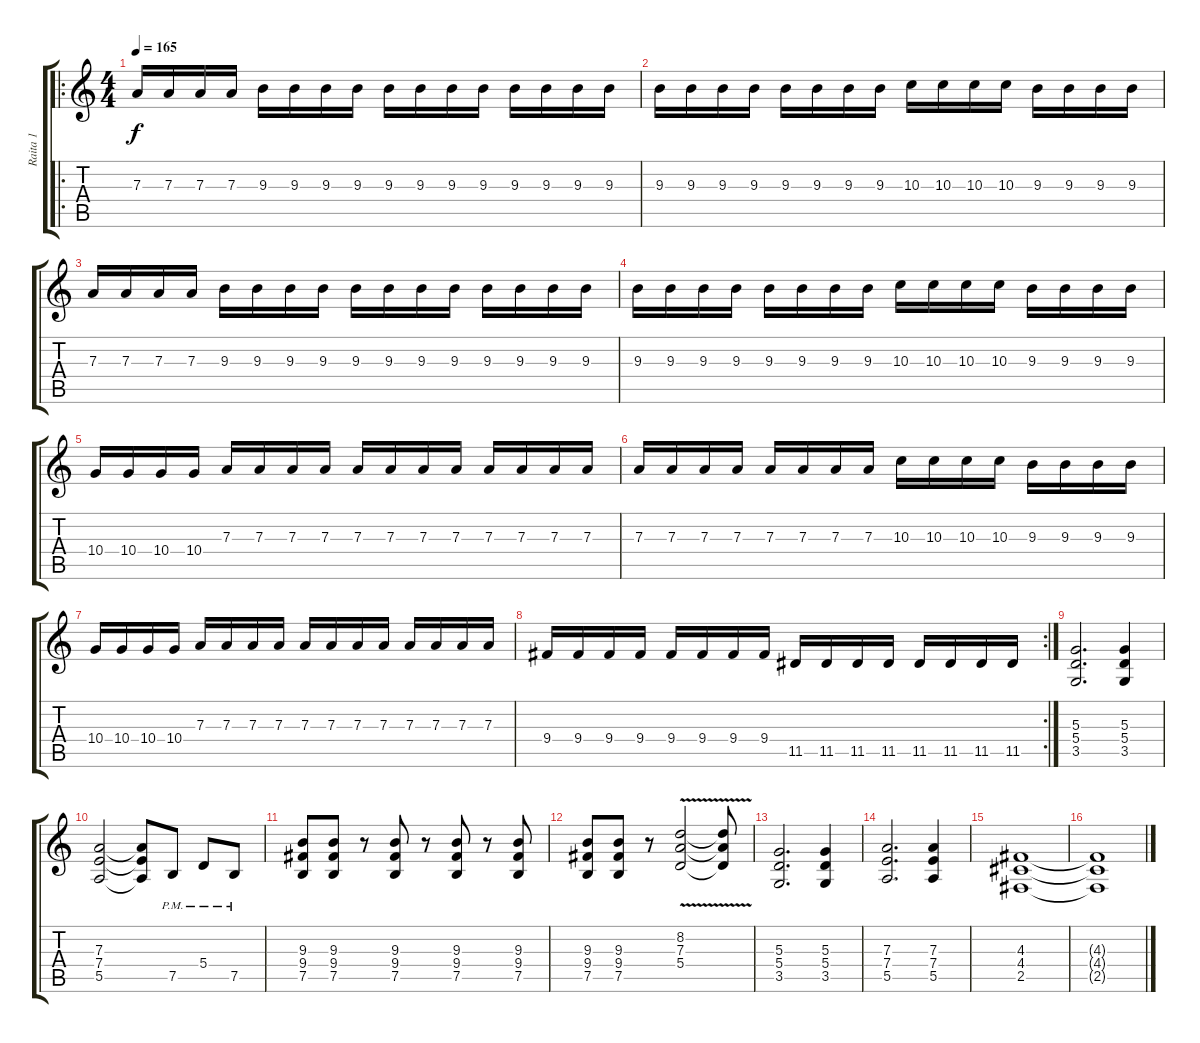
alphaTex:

\track ("Raita 1" "Raita 1") {instrument distortionguitar}
\staff {score tabs}
\tuning (B3 Gb3 D3 A2 E2 B1) {hide}
\ro
\ts (4 4)
\tempo 165
\clef g2
\ks c
7.3.16{dy f} 7.3.16 7.3.16 7.3.16 9.3.16 9.3.16 9.3.16 9.3.16 9.3.16 9.3.16 9.3.16 9.3.16 9.3.16 9.3.16 9.3.16 9.3.16 |
9.3.16 9.3.16 9.3.16 9.3.16 9.3.16 9.3.16 9.3.16 9.3.16 10.3.16 10.3.16 10.3.16 10.3.16 9.3.16 9.3.16 9.3.16 9.3.16 |
7.3.16 7.3.16 7.3.16 7.3.16 9.3.16 9.3.16 9.3.16 9.3.16 9.3.16 9.3.16 9.3.16 9.3.16 9.3.16 9.3.16 9.3.16 9.3.16 |
9.3.16 9.3.16 9.3.16 9.3.16 9.3.16 9.3.16 9.3.16 9.3.16 10.3.16 10.3.16 10.3.16 10.3.16 9.3.16 9.3.16 9.3.16 9.3.16 |
10.4.16 10.4.16 10.4.16 10.4.16 7.3.16 7.3.16 7.3.16 7.3.16 7.3.16 7.3.16 7.3.16 7.3.16 7.3.16 7.3.16 7.3.16 7.3.16 |
7.3.16 7.3.16 7.3.16 7.3.16 7.3.16 7.3.16 7.3.16 7.3.16 10.3.16 10.3.16 10.3.16 10.3.16 9.3.16 9.3.16 9.3.16 9.3.16 |
10.4.16 10.4.16 10.4.16 10.4.16 7.3.16 7.3.16 7.3.16 7.3.16 7.3.16 7.3.16 7.3.16 7.3.16 7.3.16 7.3.16 7.3.16 7.3.16 |
\rc 2
9.4.16 9.4.16 9.4.16 9.4.16 9.4.16 9.4.16 9.4.16 9.4.16 11.5.16 11.5.16 11.5.16 11.5.16 11.5.16 11.5.16 11.5.16 11.5.16 |
(5.3 5.4 3.5).2{d} (5.3 5.4 3.5).4 |
(7.3 7.4 5.5).2 (7.3{t} 7.4{t} 5.5{t}).8 7.5{pm}.8 5.4{pm}.8 7.5{pm}.8 |
(9.3 9.4 7.5).8 (9.3 9.4 7.5).8 r.8 (9.3 9.4 7.5).8 r.8 (9.3 9.4 7.5).8 r.8 (9.3 9.4 7.5).8 |
(9.3 9.4 7.5).8 (9.3 9.4 7.5).8 r.8 (8.2 7.3{v} 5.4).2 (8.2{t} 7.3{t} 5.4{t}).8 |
(5.3 5.4 3.5).2{d} (5.3 5.4 3.5).4 |
(7.3 7.4 5.5).2{d} (7.3 7.4 5.5).4 |
(4.3 4.4 2.5).1 |
(4.3{t} 4.4{t} 2.5{t}).1
